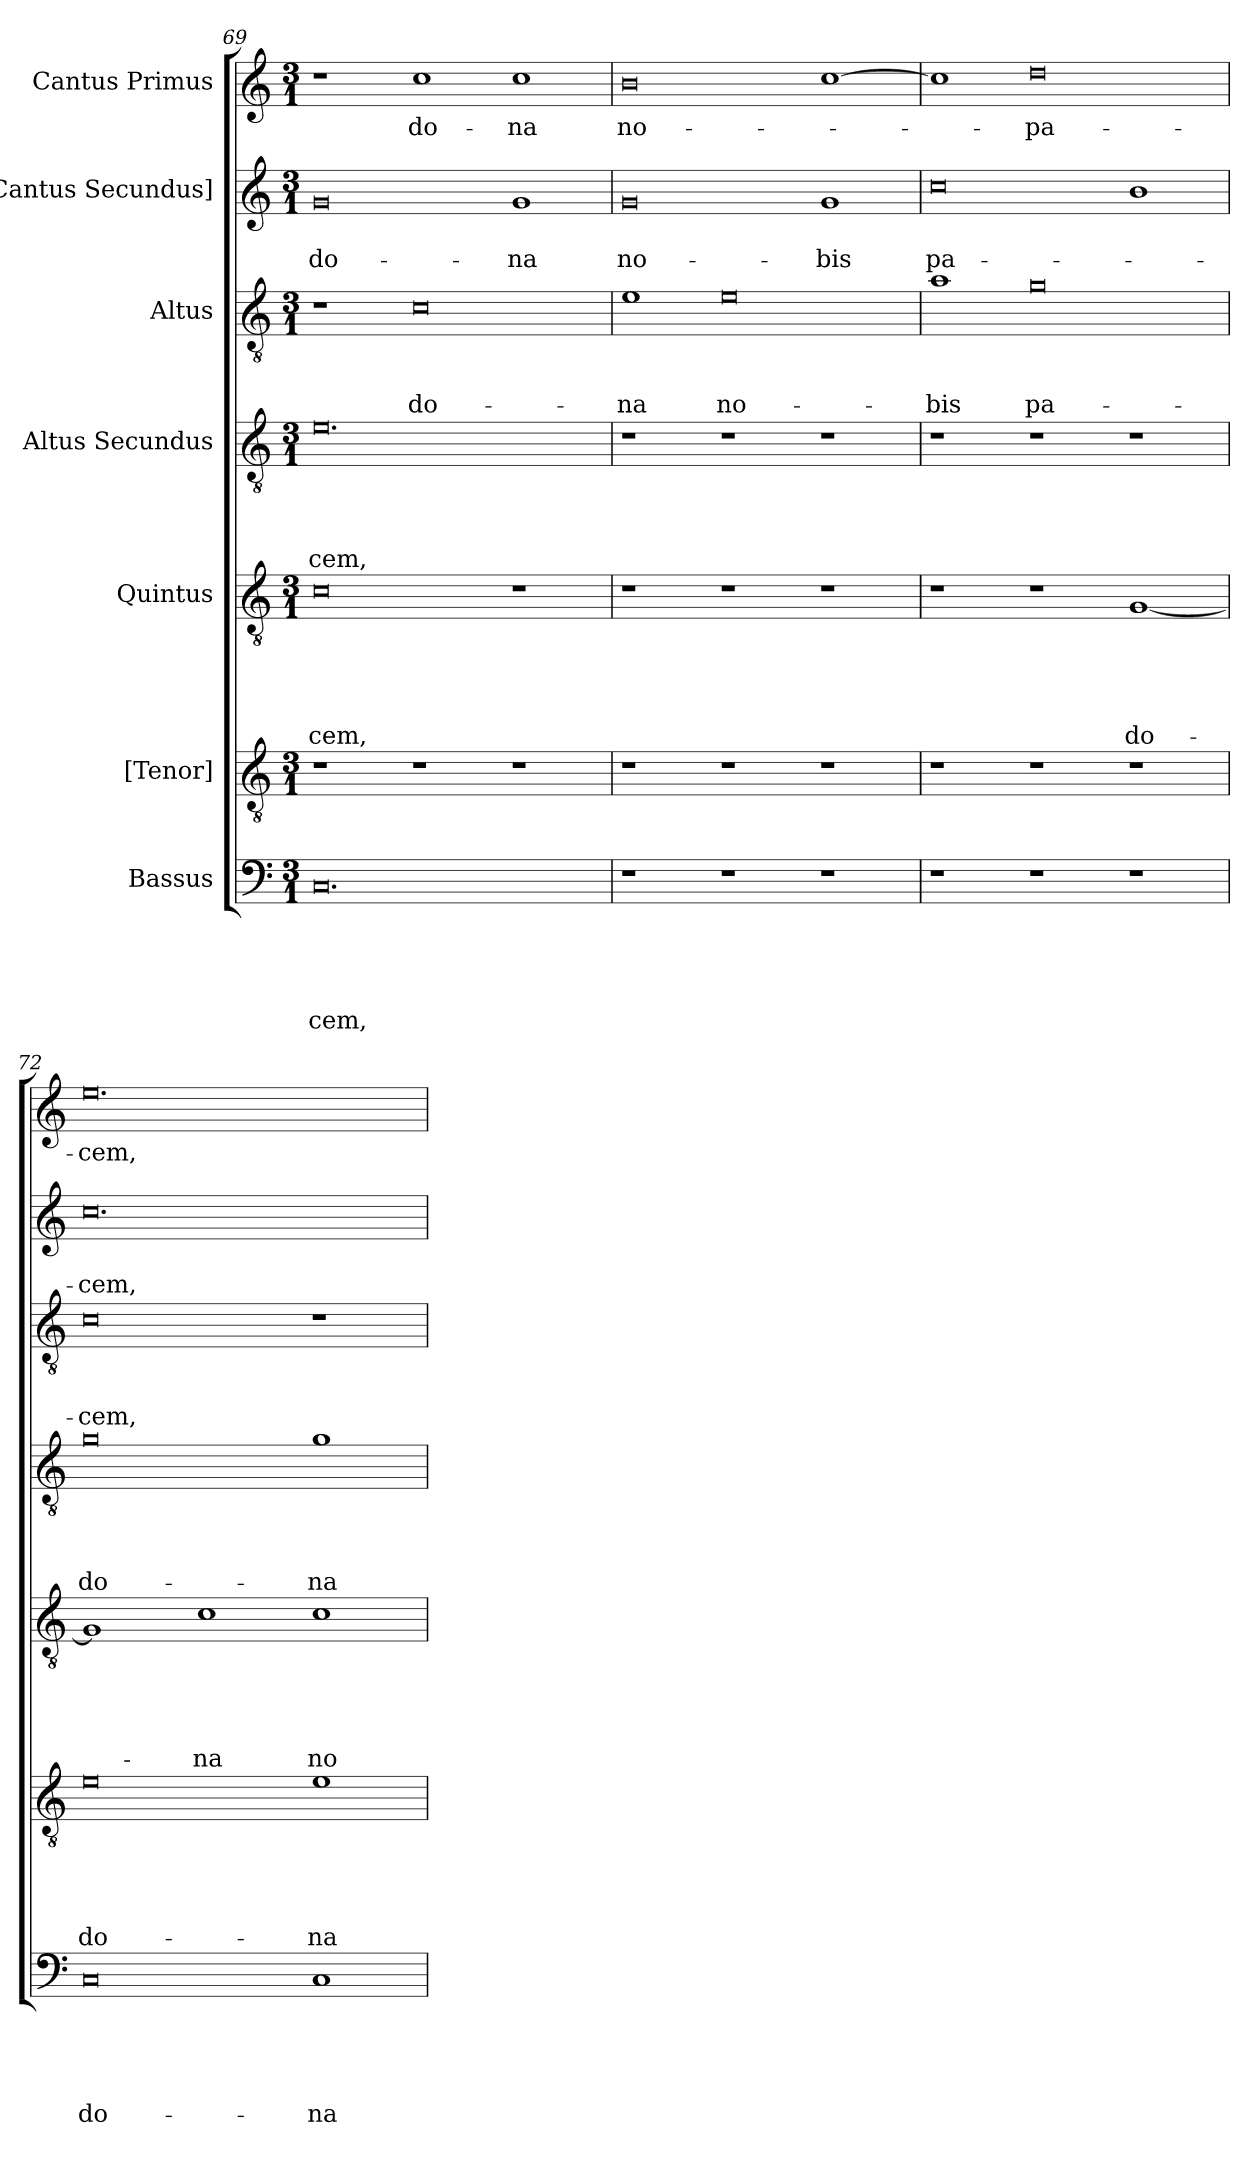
**kern	**text	**text	**text	**text	**text	**kern	**text	**text	**text	**text	**text	**kern	**text	**text	**text	**text	**text	**kern	**text	**text	**text	**text	**kern	**text	**text	**text	**kern	**text	**text	**kern	**text
*part7	*part7	*part7	*part7	*part7	*part7	*part6	*part6	*part6	*part6	*part6	*part6	*part5	*part5	*part5	*part5	*part5	*part5	*part4	*part4	*part4	*part4	*part4	*part3	*part3	*part3	*part3	*part2	*part2	*part2	*part1	*part1
*staff7	*staff7	*staff7	*staff7	*staff7	*staff7	*staff6	*staff6	*staff6	*staff6	*staff6	*staff6	*staff5	*staff5	*staff5	*staff5	*staff5	*staff5	*staff4	*staff4	*staff4	*staff4	*staff4	*staff3	*staff3	*staff3	*staff3	*staff2	*staff2	*staff2	*staff1	*staff1
*I"Bassus	*	*	*	*	*	*I"[Tenor]	*	*	*	*	*	*I"Quintus	*	*	*	*	*	*I"Altus Secundus	*	*	*	*	*I"Altus	*	*	*	*I"[Cantus Secundus]	*	*	*I"Cantus Primus	*
*clefF4	*	*	*	*	*	*clefGv2	*	*	*	*	*	*clefGv2	*	*	*	*	*	*clefGv2	*	*	*	*	*clefGv2	*	*	*	*clefG2	*	*	*clefG2	*
*k[]	*	*	*	*	*	*k[]	*	*	*	*	*	*k[]	*	*	*	*	*	*k[]	*	*	*	*	*k[]	*	*	*	*k[]	*	*	*k[]	*
*M3/1	*	*	*	*	*	*M3/1	*	*	*	*	*	*M3/1	*	*	*	*	*	*M3/1	*	*	*	*	*M3/1	*	*	*	*M3/1	*	*	*M3/1	*
=69	=69	=69	=69	=69	=69	=69	=69	=69	=69	=69	=69	=69	=69	=69	=69	=69	=69	=69	=69	=69	=69	=69	=69	=69	=69	=69	=69	=69	=69	=69	=69
0.C/	.	.	.	.	-cem,	1r	.	.	.	.	.	0c\	.	.	.	.	-cem,	0.e\	.	.	.	-cem,	1r	.	.	.	0g/	.	do-	1r	.
.	.	.	.	.	.	1r	.	.	.	.	.	.	.	.	.	.	.	.	.	.	.	.	0c\	.	.	do-	.	.	.	1cc\	do-
.	.	.	.	.	.	1r	.	.	.	.	.	1r	.	.	.	.	.	.	.	.	.	.	.	.	.	.	1g/	.	-na	1cc\	-na
=70	=70	=70	=70	=70	=70	=70	=70	=70	=70	=70	=70	=70	=70	=70	=70	=70	=70	=70	=70	=70	=70	=70	=70	=70	=70	=70	=70	=70	=70	=70	=70
1r	.	.	.	.	.	1r	.	.	.	.	.	1r	.	.	.	.	.	1r	.	.	.	.	1e\	.	.	-na	0g/	.	no-	0b\	no-
1r	.	.	.	.	.	1r	.	.	.	.	.	1r	.	.	.	.	.	1r	.	.	.	.	0e\	.	.	no-	.	.	.	.	.
1r	.	.	.	.	.	1r	.	.	.	.	.	1r	.	.	.	.	.	1r	.	.	.	.	.	.	.	.	1g/	.	-bis	[1cc\	.
=71	=71	=71	=71	=71	=71	=71	=71	=71	=71	=71	=71	=71	=71	=71	=71	=71	=71	=71	=71	=71	=71	=71	=71	=71	=71	=71	=71	=71	=71	=71	=71
1r	.	.	.	.	.	1r	.	.	.	.	.	1r	.	.	.	.	.	1r	.	.	.	.	1a\	.	.	-bis	0cc\	.	pa-	1cc\]	.
1r	.	.	.	.	.	1r	.	.	.	.	.	1r	.	.	.	.	.	1r	.	.	.	.	0g\	.	.	pa-	.	.	.	0dd\	pa-
1r	.	.	.	.	.	1r	.	.	.	.	.	[1G/	.	.	.	.	do-	1r	.	.	.	.	.	.	.	.	1b\	.	.	.	.
=72	=72	=72	=72	=72	=72	=72	=72	=72	=72	=72	=72	=72	=72	=72	=72	=72	=72	=72	=72	=72	=72	=72	=72	=72	=72	=72	=72	=72	=72	=72	=72
0C/	.	.	.	.	do-	0e\	.	.	.	.	do-	1G/]	.	.	.	.	.	0g\	.	.	.	do-	0c\	.	.	-cem,	0.cc\	.	-cem,	0.ee\	-cem,
.	.	.	.	.	.	.	.	.	.	.	.	1c\	.	.	.	.	-na	.	.	.	.	.	.	.	.	.	.	.	.	.	.
1C/	.	.	.	.	-na	1e\	.	.	.	.	-na	1c\	.	.	.	.	no-	1g\	.	.	.	-na	1r	.	.	.	.	.	.	.	.
=	=	=	=	=	=	=	=	=	=	=	=	=	=	=	=	=	=	=	=	=	=	=	=	=	=	=	=	=	=	=	=
*-	*-	*-	*-	*-	*-	*-	*-	*-	*-	*-	*-	*-	*-	*-	*-	*-	*-	*-	*-	*-	*-	*-	*-	*-	*-	*-	*-	*-	*-	*-	*-
